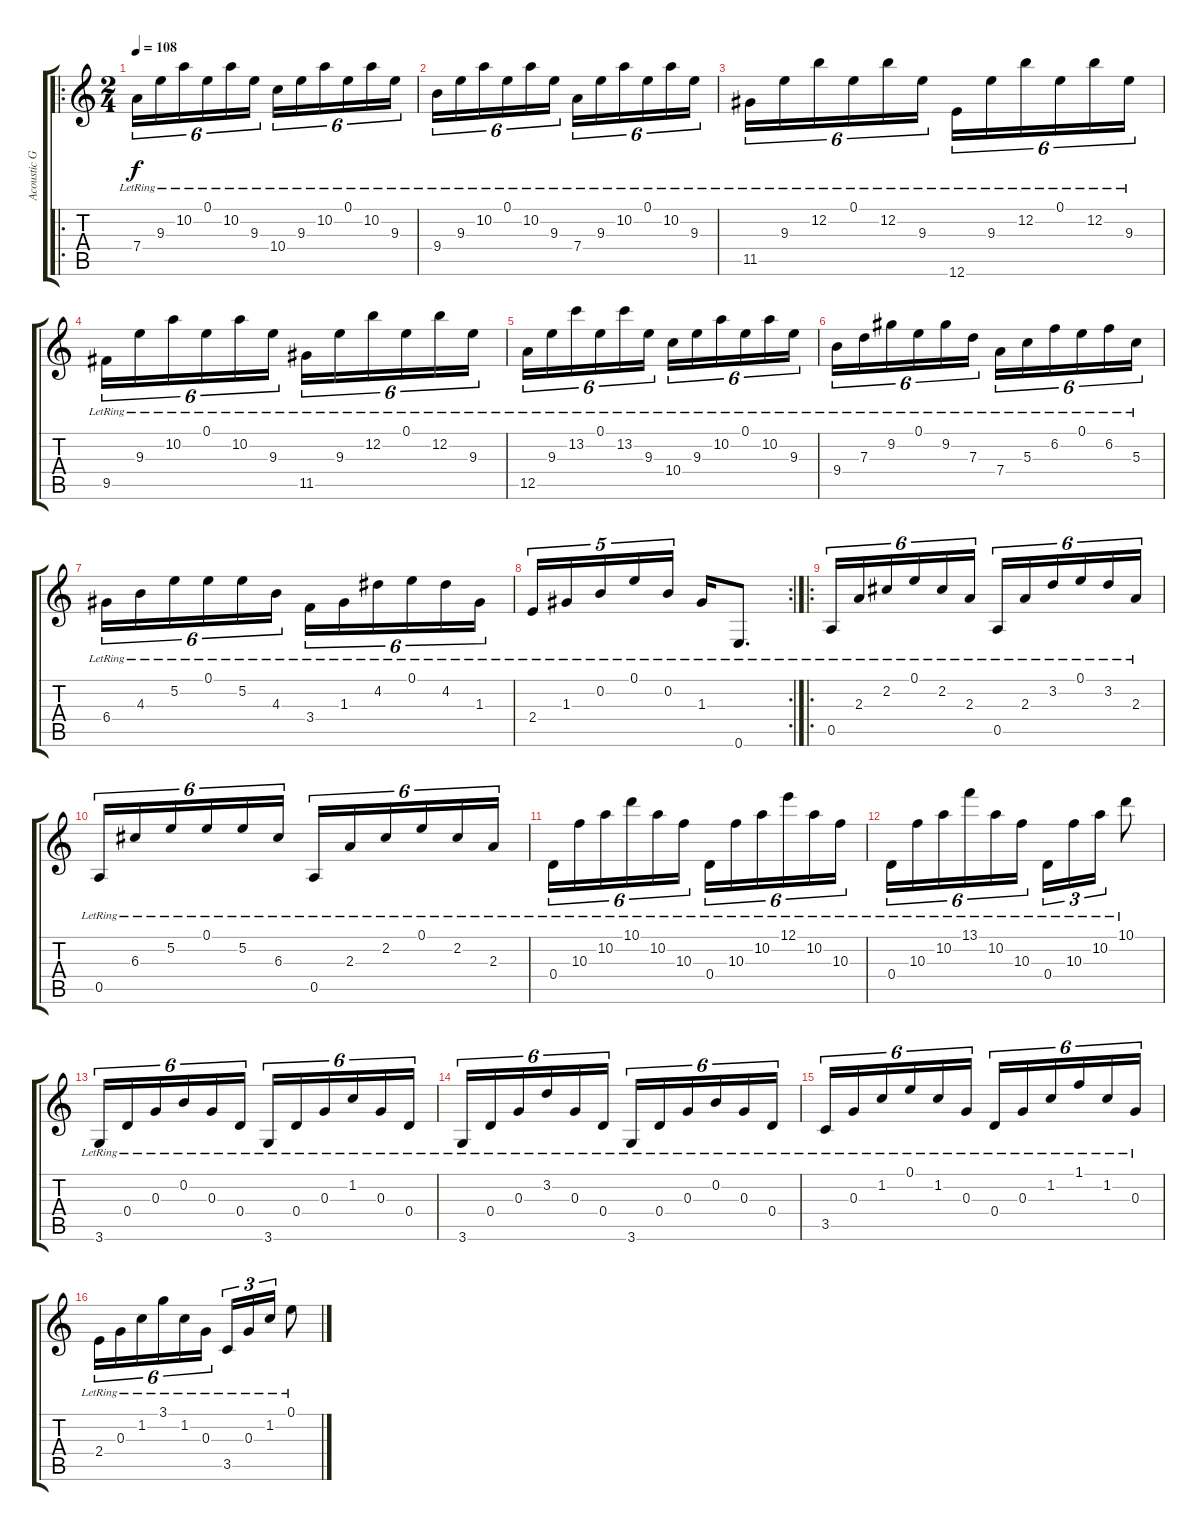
\track ("Acoustic Guitar" "Acoustic G") {instrument acousticguitarnylon}
\staff {score tabs}
\tuning (E4 B3 G3 D3 A2 E2) {hide}
\ro
\ts (2 4)
\tempo 108
\clef g2
\ks c
7.4{lr}.16{tu (6 4) dy f} 9.3{lr}.16{tu (6 4)} 10.2{lr}.16{tu (6 4)} 0.1{lr}.16{tu (6 4)} 10.2{lr}.16{tu (6 4)} 9.3{lr}.16{tu (6 4)} 10.4{lr}.16{tu (6 4)} 9.3{lr}.16{tu (6 4)} 10.2{lr}.16{tu (6 4)} 0.1{lr}.16{tu (6 4)} 10.2{lr}.16{tu (6 4)} 9.3{lr}.16{tu (6 4)} |
9.4{lr}.16{tu (6 4)} 9.3{lr}.16{tu (6 4)} 10.2{lr}.16{tu (6 4)} 0.1{lr}.16{tu (6 4)} 10.2{lr}.16{tu (6 4)} 9.3{lr}.16{tu (6 4)} 7.4{lr}.16{tu (6 4)} 9.3{lr}.16{tu (6 4)} 10.2{lr}.16{tu (6 4)} 0.1{lr}.16{tu (6 4)} 10.2{lr}.16{tu (6 4)} 9.3{lr}.16{tu (6 4)} |
11.5{lr}.16{tu (6 4)} 9.3{lr}.16{tu (6 4)} 12.2{lr}.16{tu (6 4)} 0.1{lr}.16{tu (6 4)} 12.2{lr}.16{tu (6 4)} 9.3{lr}.16{tu (6 4)} 12.6{lr}.16{tu (6 4)} 9.3{lr}.16{tu (6 4)} 12.2{lr}.16{tu (6 4)} 0.1{lr}.16{tu (6 4)} 12.2{lr}.16{tu (6 4)} 9.3{lr}.16{tu (6 4)} |
9.5{lr}.16{tu (6 4)} 9.3{lr}.16{tu (6 4)} 10.2{lr}.16{tu (6 4)} 0.1{lr}.16{tu (6 4)} 10.2{lr}.16{tu (6 4)} 9.3{lr}.16{tu (6 4)} 11.5{lr}.16{tu (6 4)} 9.3{lr}.16{tu (6 4)} 12.2{lr}.16{tu (6 4)} 0.1{lr}.16{tu (6 4)} 12.2{lr}.16{tu (6 4)} 9.3{lr}.16{tu (6 4)} |
12.5{lr}.16{tu (6 4)} 9.3{lr}.16{tu (6 4)} 13.2{lr}.16{tu (6 4)} 0.1{lr}.16{tu (6 4)} 13.2{lr}.16{tu (6 4)} 9.3{lr}.16{tu (6 4)} 10.4{lr}.16{tu (6 4)} 9.3{lr}.16{tu (6 4)} 10.2{lr}.16{tu (6 4)} 0.1{lr}.16{tu (6 4)} 10.2{lr}.16{tu (6 4)} 9.3{lr}.16{tu (6 4)} |
9.4{lr}.16{tu (6 4)} 7.3{lr}.16{tu (6 4)} 9.2{lr}.16{tu (6 4)} 0.1{lr}.16{tu (6 4)} 9.2{lr}.16{tu (6 4)} 7.3{lr}.16{tu (6 4)} 7.4{lr}.16{tu (6 4)} 5.3{lr}.16{tu (6 4)} 6.2{lr}.16{tu (6 4)} 0.1{lr}.16{tu (6 4)} 6.2{lr}.16{tu (6 4)} 5.3{lr}.16{tu (6 4)} |
6.4{lr}.16{tu (6 4)} 4.3{lr}.16{tu (6 4)} 5.2{lr}.16{tu (6 4)} 0.1{lr}.16{tu (6 4)} 5.2{lr}.16{tu (6 4)} 4.3{lr}.16{tu (6 4)} 3.4{lr}.16{tu (6 4)} 1.3{lr}.16{tu (6 4)} 4.2{lr}.16{tu (6 4)} 0.1{lr}.16{tu (6 4)} 4.2{lr}.16{tu (6 4)} 1.3{lr}.16{tu (6 4)} |
\rc 2
2.4{lr}.16{tu (5 4)} 1.3{lr}.16{tu (5 4)} 0.2{lr}.16{tu (5 4)} 0.1{lr}.16{tu (5 4)} 0.2{lr}.16{tu (5 4)} 1.3{lr}.16 0.6{lr}.8{d} |
\ro
0.5{lr}.16{tu (6 4)} 2.3{lr}.16{tu (6 4)} 2.2{lr}.16{tu (6 4)} 0.1{lr}.16{tu (6 4)} 2.2{lr}.16{tu (6 4)} 2.3{lr}.16{tu (6 4)} 0.5{lr}.16{tu (6 4)} 2.3{lr}.16{tu (6 4)} 3.2{lr}.16{tu (6 4)} 0.1{lr}.16{tu (6 4)} 3.2{lr}.16{tu (6 4)} 2.3{lr}.16{tu (6 4)} |
0.5{lr}.16{tu (6 4)} 6.3{lr}.16{tu (6 4)} 5.2{lr}.16{tu (6 4)} 0.1{lr}.16{tu (6 4)} 5.2{lr}.16{tu (6 4)} 6.3{lr}.16{tu (6 4)} 0.5{lr}.16{tu (6 4)} 2.3{lr}.16{tu (6 4)} 2.2{lr}.16{tu (6 4)} 0.1{lr}.16{tu (6 4)} 2.2{lr}.16{tu (6 4)} 2.3{lr}.16{tu (6 4)} |
0.4{lr}.16{tu (6 4)} 10.3{lr}.16{tu (6 4)} 10.2{lr}.16{tu (6 4)} 10.1{lr}.16{tu (6 4)} 10.2{lr}.16{tu (6 4)} 10.3{lr}.16{tu (6 4)} 0.4{lr}.16{tu (6 4)} 10.3{lr}.16{tu (6 4)} 10.2{lr}.16{tu (6 4)} 12.1{lr}.16{tu (6 4)} 10.2{lr}.16{tu (6 4)} 10.3{lr}.16{tu (6 4)} |
0.4{lr}.16{tu (6 4)} 10.3{lr}.16{tu (6 4)} 10.2{lr}.16{tu (6 4)} 13.1{lr}.16{tu (6 4)} 10.2{lr}.16{tu (6 4)} 10.3{lr}.16{tu (6 4)} 0.4{lr}.16{tu (3 2)} 10.3{lr}.16{tu (3 2)} 10.2{lr}.16{tu (3 2)} 10.1{lr}.8 |
3.6{lr}.16{tu (6 4)} 0.4{lr}.16{tu (6 4)} 0.3{lr}.16{tu (6 4)} 0.2{lr}.16{tu (6 4)} 0.3{lr}.16{tu (6 4)} 0.4{lr}.16{tu (6 4)} 3.6{lr}.16{tu (6 4)} 0.4{lr}.16{tu (6 4)} 0.3{lr}.16{tu (6 4)} 1.2{lr}.16{tu (6 4)} 0.3{lr}.16{tu (6 4)} 0.4{lr}.16{tu (6 4)} |
3.6{lr}.16{tu (6 4)} 0.4{lr}.16{tu (6 4)} 0.3{lr}.16{tu (6 4)} 3.2{lr}.16{tu (6 4)} 0.3{lr}.16{tu (6 4)} 0.4{lr}.16{tu (6 4)} 3.6{lr}.16{tu (6 4)} 0.4{lr}.16{tu (6 4)} 0.3{lr}.16{tu (6 4)} 0.2{lr}.16{tu (6 4)} 0.3{lr}.16{tu (6 4)} 0.4{lr}.16{tu (6 4)} |
3.5{lr}.16{tu (6 4)} 0.3{lr}.16{tu (6 4)} 1.2{lr}.16{tu (6 4)} 0.1{lr}.16{tu (6 4)} 1.2{lr}.16{tu (6 4)} 0.3{lr}.16{tu (6 4)} 0.4{lr}.16{tu (6 4)} 0.3{lr}.16{tu (6 4)} 1.2{lr}.16{tu (6 4)} 1.1{lr}.16{tu (6 4)} 1.2{lr}.16{tu (6 4)} 0.3{lr}.16{tu (6 4)} |
2.4{lr}.16{tu (6 4)} 0.3{lr}.16{tu (6 4)} 1.2{lr}.16{tu (6 4)} 3.1{lr}.16{tu (6 4)} 1.2{lr}.16{tu (6 4)} 0.3{lr}.16{tu (6 4)} 3.5{lr}.16{tu (3 2)} 0.3{lr}.16{tu (3 2)} 1.2{lr}.16{tu (3 2)} 0.1{lr}.8
